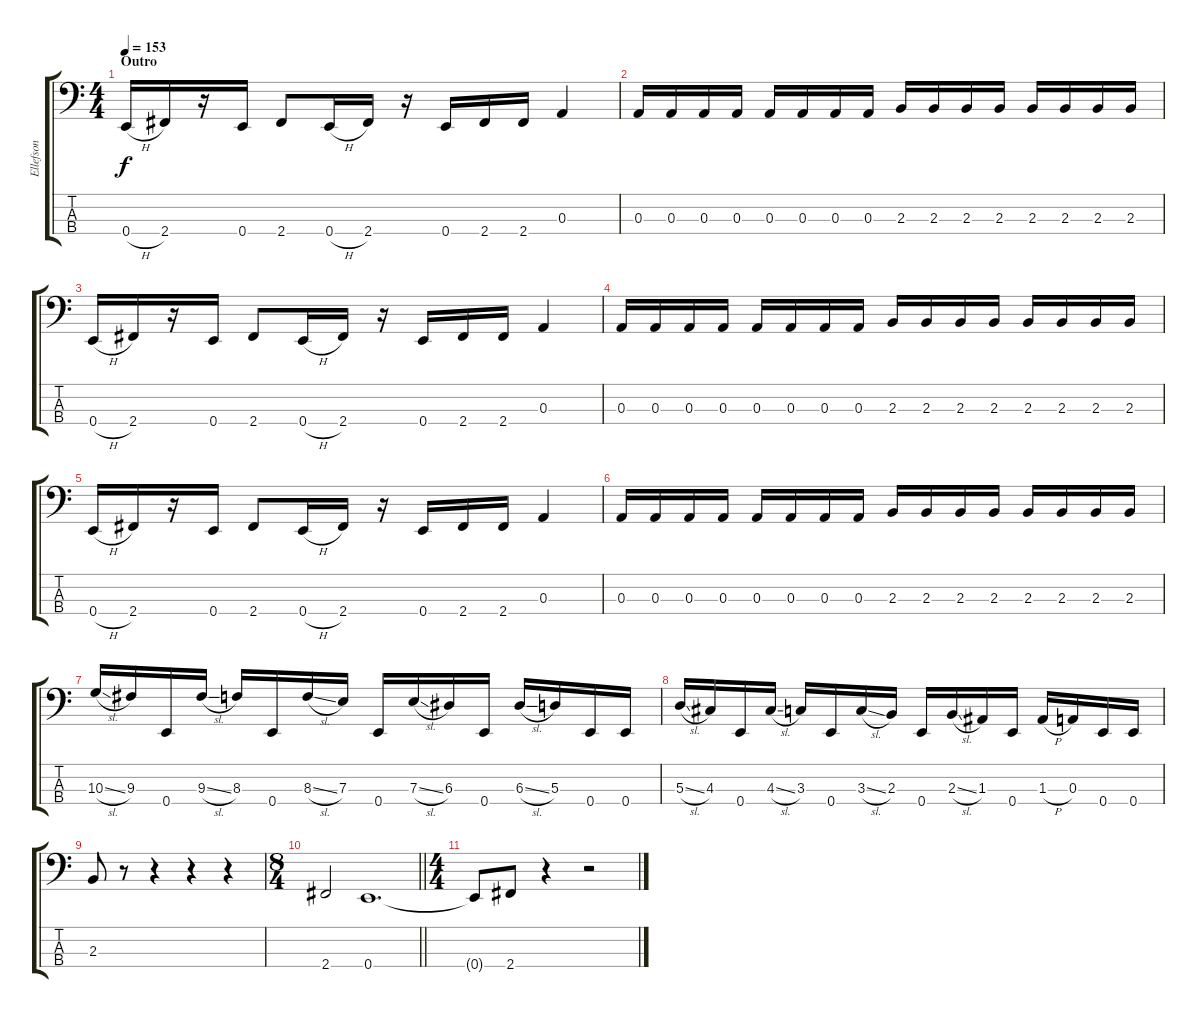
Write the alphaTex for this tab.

\track ("Ellefson" "Ellefson") {instrument electricbasspick}
\staff {score tabs}
\tuning (G2 D2 A1 E1) {hide}
\ts (4 4)
\section ("" "Outro")
\tempo 153
\clef f4
\ks c
0.4{h}.16{dy f} 2.4.16 r.16 0.4.16 2.4.8 0.4{h}.16 2.4.16 r.16 0.4.16 2.4.16 2.4.16 0.3.4 |
0.3.16 0.3.16 0.3.16 0.3.16 0.3.16 0.3.16 0.3.16 0.3.16 2.3.16 2.3.16 2.3.16 2.3.16 2.3.16 2.3.16 2.3.16 2.3.16 |
0.4{h}.16 2.4.16 r.16 0.4.16 2.4.8 0.4{h}.16 2.4.16 r.16 0.4.16 2.4.16 2.4.16 0.3.4 |
0.3.16 0.3.16 0.3.16 0.3.16 0.3.16 0.3.16 0.3.16 0.3.16 2.3.16 2.3.16 2.3.16 2.3.16 2.3.16 2.3.16 2.3.16 2.3.16 |
0.4{h}.16 2.4.16 r.16 0.4.16 2.4.8 0.4{h}.16 2.4.16 r.16 0.4.16 2.4.16 2.4.16 0.3.4 |
0.3.16 0.3.16 0.3.16 0.3.16 0.3.16 0.3.16 0.3.16 0.3.16 2.3.16 2.3.16 2.3.16 2.3.16 2.3.16 2.3.16 2.3.16 2.3.16 |
10.3{sl}.16 9.3.16 0.4.16 9.3{sl}.16 8.3.16 0.4.16 8.3{sl}.16 7.3.16 0.4.16 7.3{sl}.16 6.3.16 0.4.16 6.3{sl}.16 5.3.16 0.4.16 0.4.16 |
5.3{sl}.16 4.3.16 0.4.16 4.3{sl}.16 3.3.16 0.4.16 3.3{sl}.16 2.3.16 0.4.16 2.3{sl}.16 1.3.16 0.4.16 1.3{h}.16 0.3.16 0.4.16 0.4.16 |
2.3.8 r.8 r.4 r.4 r.4 |
\ts (8 4)
\barLineRight lightlight
2.4.2 0.4.1{d} |
\ts (4 4)
0.4{t}.8 2.4.8 r.4 r.2
